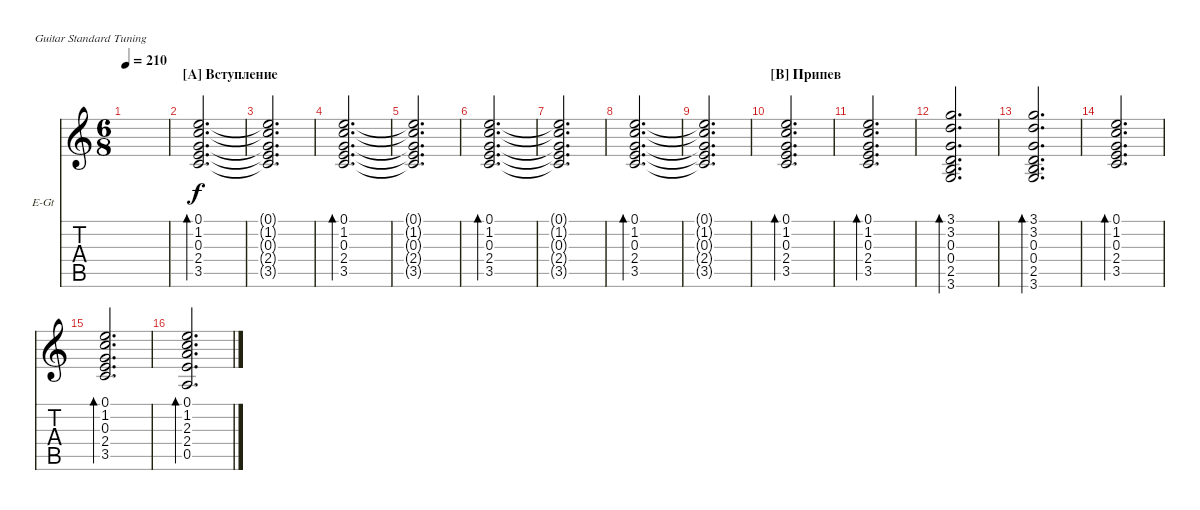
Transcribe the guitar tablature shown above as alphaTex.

\defaultSystemsLayout 4
\bracketExtendMode nobrackets
\firstSystemTrackNameOrientation horizontal
\otherSystemsTrackNameOrientation horizontal
\track ("Ритм Гитара" "E-Gt") {instrument electricguitarclean}
\staff {score tabs}
\tuning (E4 B3 G3 D3 A2 E2)
\ts (6 8)
\tempo 210
\clef g2
\ks c
|
\section ("A" "Вступление")
\scale
0.485477 (3.5 2.4 1.2 0.1 0.3).2{d bd 473} |
\scale
0.257261 (3.5{t} 2.4{t} 1.2{t} 0.1{t} 0.3{t}).2{d} |
\scale
0.257261 (3.5 2.4 1.2 0.1 0.3).2{d bd 473} |
\scale
0.333333 (3.5{t} 2.4{t} 1.2{t} 0.1{t} 0.3{t}).2{d} |
\scale
0.333333 (3.5 2.4 1.2 0.1 0.3).2{d bd 473} |
\scale
0.333333 (3.5{t} 2.4{t} 1.2{t} 0.1{t} 0.3{t}).2{d} |
\scale
0.333333 (3.5 2.4 1.2 0.1 0.3).2{d bd 473} |
(3.5{t} 2.4{t} 1.2{t} 0.1{t} 0.3{t}).2{d} |
\section ("B" "Припев")
\scale
0.333333 (3.5 2.4 0.3 1.2 0.1).2{d bd 237} |
\scale
0.333333 (3.5 2.4 0.3 1.2 0.1).2{d bd 237} |
\scale
0.333333 (0.3 3.1 3.6 2.5 0.4 3.2).2{d bd 237} |
\scale
0.333333 (0.3 3.1 3.6 2.5 0.4 3.2).2{d bd 237} |
\scale
0.333333 (3.5 2.4 0.3 1.2 0.1).2{d bd 237} |
\scale
0.333333 (3.5 2.4 0.3 1.2 0.1).2{d bd 237} |
\scale
0.333333 (0.5 2.4 2.3 1.2 0.1).2{d bd 237}
